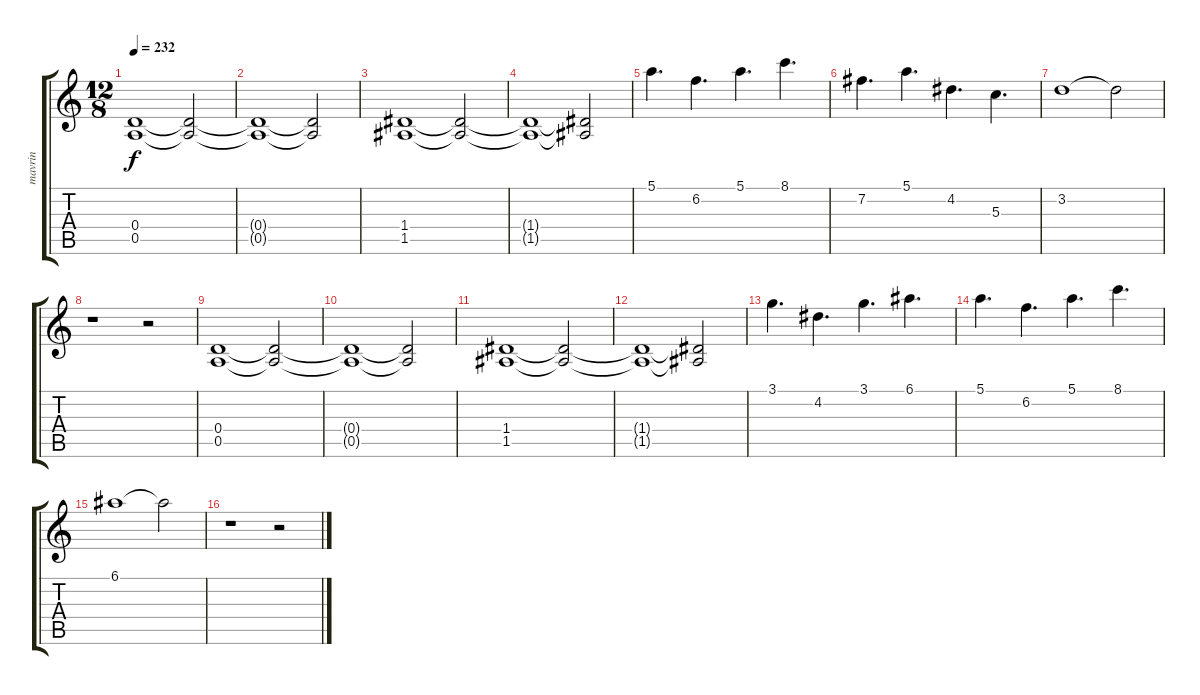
\track ("mavrin" "mavrin") {instrument overdrivenguitar}
\staff {score tabs}
\tuning (E4 B3 G3 D3 A2 E2) {hide}
\ts (12 8)
\tempo 232
\clef g2
\ks c
(0.4 0.5).1{dy f} (0.4{t} 0.5{t}).2 |
(0.4{t} 0.5{t}).1 (0.4{t} 0.5{t}).2 |
(1.4 1.5).1 (1.4{t} 1.5{t}).2 |
(1.4{t} 1.5{t}).1 (1.4{t} 1.5{t}).2 |
5.1.4{d} 6.2.4{d} 5.1.4{d} 8.1.4{d} |
7.2.4{d} 5.1.4{d} 4.2.4{d} 5.3.4{d} |
3.2.1 3.2{t}.2 |
r.1 r.2 |
(0.4 0.5).1 (0.4{t} 0.5{t}).2 |
(0.4{t} 0.5{t}).1 (0.4{t} 0.5{t}).2 |
(1.4 1.5).1 (1.4{t} 1.5{t}).2 |
(1.4{t} 1.5{t}).1 (1.4{t} 1.5{t}).2 |
3.1.4{d} 4.2.4{d} 3.1.4{d} 6.1.4{d} |
5.1.4{d} 6.2.4{d} 5.1.4{d} 8.1.4{d} |
6.1.1 6.1{t}.2 |
r.1 r.2
